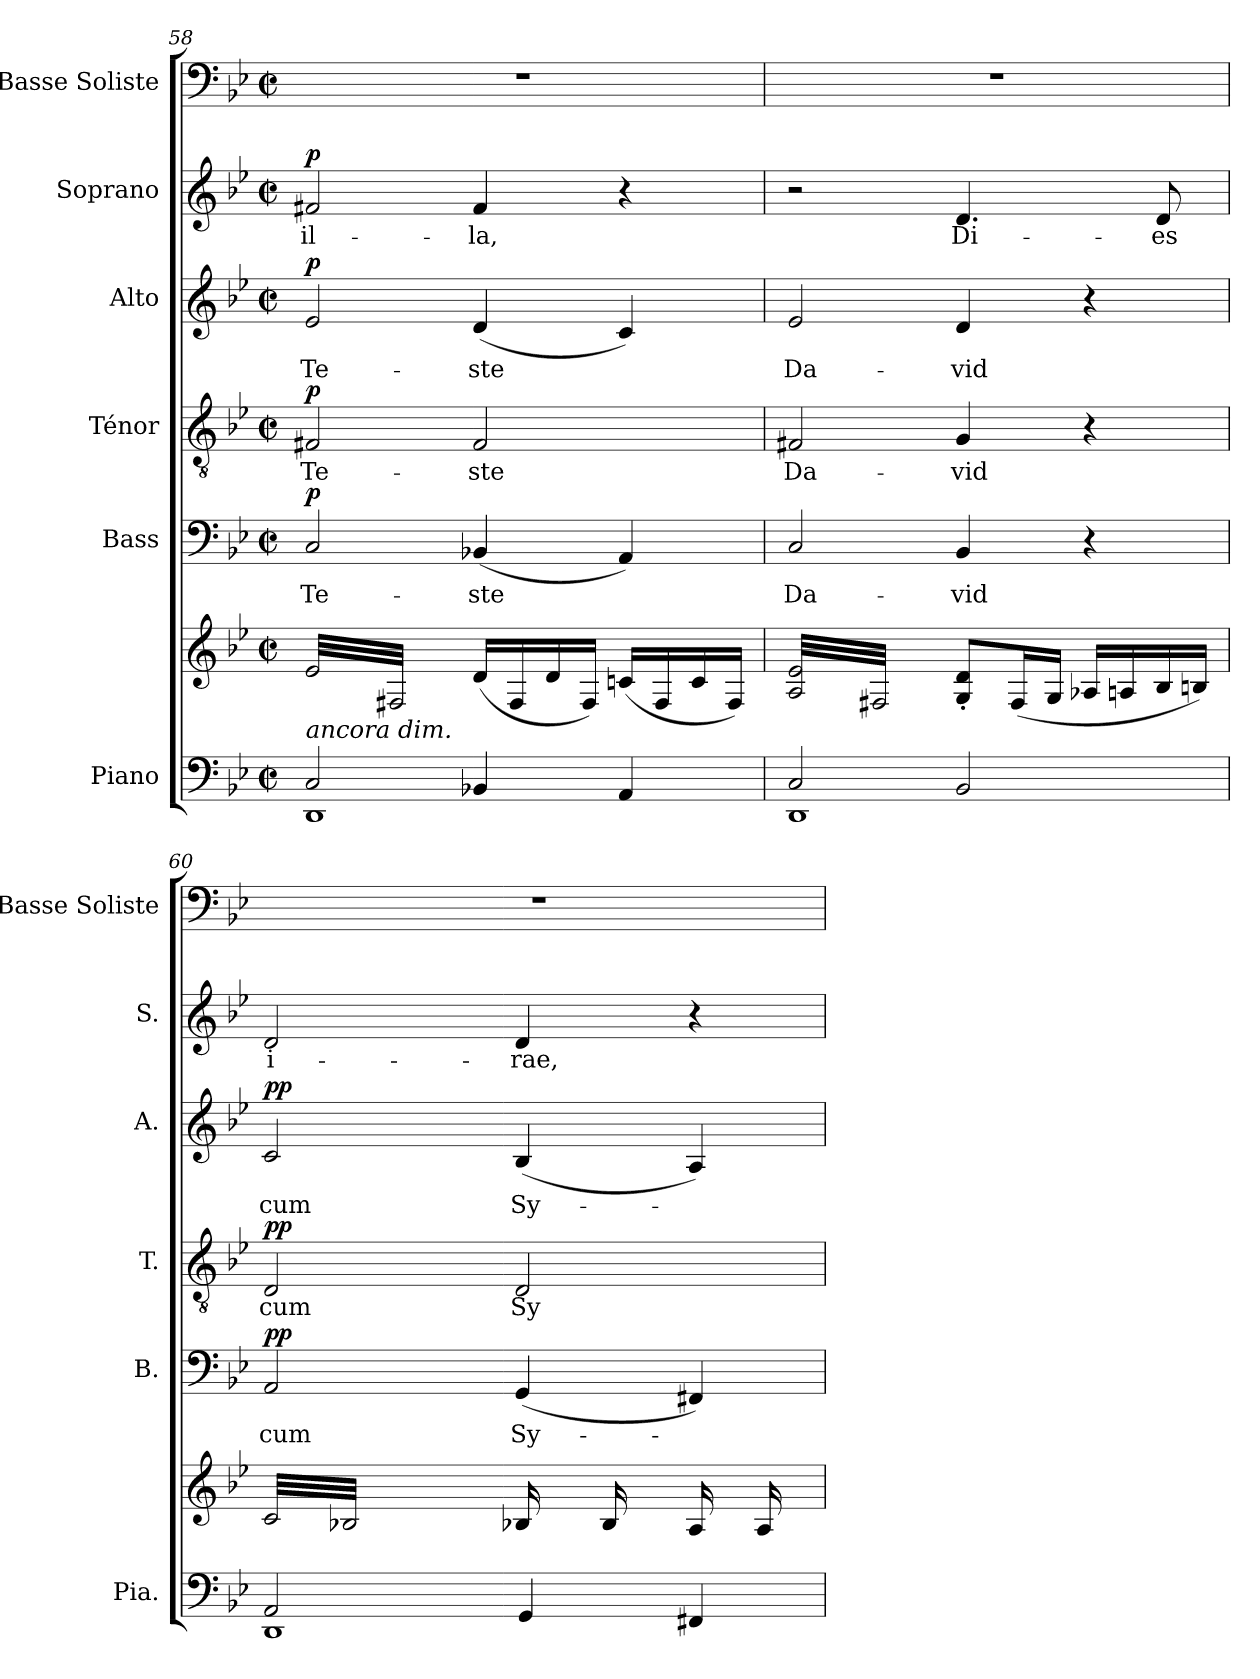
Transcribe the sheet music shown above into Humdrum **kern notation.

**kern	**kern	**kern	**text	**dynam	**kern	**text	**dynam	**kern	**text	**dynam	**kern	**text	**dynam	**kern
*part6	*part6	*part5	*part5	*part5	*part4	*part4	*part4	*part3	*part3	*part3	*part2	*part2	*part2	*part1
*staff7	*staff6	*staff5	*staff5	*staff5	*staff4	*staff4	*staff4	*staff3	*staff3	*staff3	*staff2	*staff2	*staff2	*staff1
*I"Piano	*	*I"Bass	*	*	*I"Ténor	*	*	*I"Alto	*	*	*I"Soprano	*	*	*I"Basse Soliste
*I'Pia.	*	*I'B.	*	*	*I'T.	*	*	*I'A.	*	*	*I'S.	*	*	*I'Basse Soliste
*clefF4	*clefG2	*clefF4	*	*	*clefGv2	*	*	*clefG2	*	*	*clefG2	*	*	*clefF4
*k[b-e-]	*k[b-e-]	*k[b-e-]	*	*	*k[b-e-]	*	*	*k[b-e-]	*	*	*k[b-e-]	*	*	*k[b-e-]
*M2/2	*M2/2	*M2/2	*	*	*M2/2	*	*	*M2/2	*	*	*M2/2	*	*	*M2/2
*met(c|)	*met(c|)	*met(c|)	*	*	*met(c|)	*	*	*met(c|)	*	*	*met(c|)	*	*	*met(c|)
=58	=58	=58	=58	=58	=58	=58	=58	=58	=58	=58	=58	=58	=58	=58
*^	*	*	*	*	*	*	*	*	*	*	*	*	*	*
!LO:TX:a:i:t=ancora dim.	!	!	!	!	!	!	!	!	!	!	!	!	!	!	!
!	!	!	!	!	!LO:DY:a	!	!	!LO:DY:a	!	!	!LO:DY:a	!	!	!LO:DY:a	!
*	*	*tremolo	*	*	*	*	*	*	*	*	*	*	*	*	*
2C/	1DD	(32e-/LLL	2C/	Te-	p	2F#X/	Te-	p	2e-/	Te-	p	2f#X/	il-	p	1r
.	.	32F#X/)	.	.	.	.	.	.	.	.	.	.	.	.	.
.	.	32e-/	.	.	.	.	.	.	.	.	.	.	.	.	.
.	.	32F#X/)	.	.	.	.	.	.	.	.	.	.	.	.	.
.	.	32e-/	.	.	.	.	.	.	.	.	.	.	.	.	.
.	.	32F#X/)	.	.	.	.	.	.	.	.	.	.	.	.	.
.	.	32e-/	.	.	.	.	.	.	.	.	.	.	.	.	.
.	.	32F#X/)	.	.	.	.	.	.	.	.	.	.	.	.	.
.	.	32e-/	.	.	.	.	.	.	.	.	.	.	.	.	.
.	.	32F#X/)	.	.	.	.	.	.	.	.	.	.	.	.	.
.	.	32e-/	.	.	.	.	.	.	.	.	.	.	.	.	.
.	.	32F#X/)	.	.	.	.	.	.	.	.	.	.	.	.	.
.	.	32e-/	.	.	.	.	.	.	.	.	.	.	.	.	.
.	.	32F#X/)	.	.	.	.	.	.	.	.	.	.	.	.	.
.	.	32e-/	.	.	.	.	.	.	.	.	.	.	.	.	.
.	.	32F#X/)JJJ	.	.	.	.	.	.	.	.	.	.	.	.	.
*	*	*Xtremolo	*	*	*	*	*	*	*	*	*	*	*	*	*
4BB-X/	.	(16d/LL	(4BB-X/	-ste	.	2F#/	-ste	.	(4d/	-ste	.	4f#/	-la,	.	.
.	.	.	.	.	.	.	.	.	.	.	.	.	.	.	.
.	.	16F#/	.	.	.	.	.	.	.	.	.	.	.	.	.
.	.	.	.	.	.	.	.	.	.	.	.	.	.	.	.
.	.	16d/	.	.	.	.	.	.	.	.	.	.	.	.	.
.	.	.	.	.	.	.	.	.	.	.	.	.	.	.	.
.	.	16F#/JJ)	.	.	.	.	.	.	.	.	.	.	.	.	.
.	.	.	.	.	.	.	.	.	.	.	.	.	.	.	.
4AA/	.	(16cn/LL	4AA/)	.	.	.	.	.	4c/)	.	.	4r	.	.	.
.	.	16F#/	.	.	.	.	.	.	.	.	.	.	.	.	.
.	.	16c/	.	.	.	.	.	.	.	.	.	.	.	.	.
.	.	16F#/JJ)	.	.	.	.	.	.	.	.	.	.	.	.	.
!!LO:LB:g=z
=59	=59	=59	=59	=59	=59	=59	=59	=59	=59	=59	=59	=59	=59	=59	=59
*	*	*tremolo	*	*	*	*	*	*	*	*	*	*	*	*	*
2C/	1DD	(32A/ 32e-/LLL	2C/	Da-	.	2F#X/	Da-	.	2e-/	Da-	.	2r	.	.	1r
.	.	32F#X/)	.	.	.	.	.	.	.	.	.	.	.	.	.
.	.	32A/ 32e-/	.	.	.	.	.	.	.	.	.	.	.	.	.
.	.	32F#X/)	.	.	.	.	.	.	.	.	.	.	.	.	.
.	.	32A/ 32e-/	.	.	.	.	.	.	.	.	.	.	.	.	.
.	.	32F#X/)	.	.	.	.	.	.	.	.	.	.	.	.	.
.	.	32A/ 32e-/	.	.	.	.	.	.	.	.	.	.	.	.	.
.	.	32F#X/)	.	.	.	.	.	.	.	.	.	.	.	.	.
.	.	32A/ 32e-/	.	.	.	.	.	.	.	.	.	.	.	.	.
.	.	32F#X/)	.	.	.	.	.	.	.	.	.	.	.	.	.
.	.	32A/ 32e-/	.	.	.	.	.	.	.	.	.	.	.	.	.
.	.	32F#X/)	.	.	.	.	.	.	.	.	.	.	.	.	.
.	.	32A/ 32e-/	.	.	.	.	.	.	.	.	.	.	.	.	.
.	.	32F#X/)	.	.	.	.	.	.	.	.	.	.	.	.	.
.	.	32A/ 32e-/	.	.	.	.	.	.	.	.	.	.	.	.	.
.	.	32F#X/)JJJ	.	.	.	.	.	.	.	.	.	.	.	.	.
*	*	*Xtremolo	*	*	*	*	*	*	*	*	*	*	*	*	*
2BB-/	.	8G/' 8d/'L	4BB-/	-vid	.	4G/	-vid	.	4d/	-vid	.	4.d/	Di-	.	.
.	.	.	.	.	.	.	.	.	.	.	.	.	.	.	.
.	.	.	.	.	.	.	.	.	.	.	.	.	.	.	.
.	.	.	.	.	.	.	.	.	.	.	.	.	.	.	.
.	.	(16F#/L	.	.	.	.	.	.	.	.	.	.	.	.	.
.	.	.	.	.	.	.	.	.	.	.	.	.	.	.	.
.	.	16G/JJ	.	.	.	.	.	.	.	.	.	.	.	.	.
.	.	.	.	.	.	.	.	.	.	.	.	.	.	.	.
.	.	16A-X/LL	4r	.	.	4r	.	.	4r	.	.	.	.	.	.
.	.	16An/	.	.	.	.	.	.	.	.	.	.	.	.	.
.	.	16B-/	.	.	.	.	.	.	.	.	.	8d/	-es	.	.
.	.	16Bn/JJ)	.	.	.	.	.	.	.	.	.	.	.	.	.
=60	=60	=60	=60	=60	=60	=60	=60	=60	=60	=60	=60	=60	=60	=60	=60
*	*^	*	*	*	*	*	*	*	*	*	*	*	*	*	*
!	!	!	!	!	!	!LO:DY:a	!	!	!LO:DY:a	!	!	!LO:DY:a	!	!	!	!
*	*	*	*tremolo	*	*	*	*	*	*	*	*	*	*	*	*	*
4ryy	2AA/	1DD	(32c/LLL	2AA/	cum	pp	2D/	cum	pp	2c/	cum	pp	2d/	i-	.	1r
.	.	.	32B-X/	.	.	.	.	.	.	.	.	.	.	.	.	.
.	.	.	32c/	.	.	.	.	.	.	.	.	.	.	.	.	.
.	.	.	32B-X/	.	.	.	.	.	.	.	.	.	.	.	.	.
.	.	.	32c/	.	.	.	.	.	.	.	.	.	.	.	.	.
.	.	.	32B-X/	.	.	.	.	.	.	.	.	.	.	.	.	.
.	.	.	32c/	.	.	.	.	.	.	.	.	.	.	.	.	.
.	.	.	32B-X/	.	.	.	.	.	.	.	.	.	.	.	.	.
*tremolo	*	*	*	*	*	*	*	*	*	*	*	*	*	*	*	*
32D/LLL	.	.	32c/	.	.	.	.	.	.	.	.	.	.	.	.	.
32D/	.	.	32B-X/	.	.	.	.	.	.	.	.	.	.	.	.	.
32D/	.	.	32c/	.	.	.	.	.	.	.	.	.	.	.	.	.
32D/	.	.	32B-X/	.	.	.	.	.	.	.	.	.	.	.	.	.
32D/	.	.	32c/	.	.	.	.	.	.	.	.	.	.	.	.	.
32D/	.	.	32B-X/	.	.	.	.	.	.	.	.	.	.	.	.	.
32D/	.	.	32c/	.	.	.	.	.	.	.	.	.	.	.	.	.
32D/	.	.	32B-X/JJJ	.	.	.	.	.	.	.	.	.	.	.	.	.
*	*	*	*Xtremolo	*	*	*	*	*	*	*	*	*	*	*	*	*
32D/	4GG/	.	16B-X/LL	(>4GG/	Sy-	.	2D/	Sy-	.	(>4B-/	Sy-	.	4d/	-rae,	.	.
32D/	.	.	.	.	.	.	.	.	.	.	.	.	.	.	.	.
32D/	.	.	16ryy	.	.	.	.	.	.	.	.	.	.	.	.	.
32D/	.	.	.	.	.	.	.	.	.	.	.	.	.	.	.	.
32D/	.	.	16B-/	.	.	.	.	.	.	.	.	.	.	.	.	.
32D/	.	.	.	.	.	.	.	.	.	.	.	.	.	.	.	.
32D/	.	.	16ryy	.	.	.	.	.	.	.	.	.	.	.	.	.
32D/JJJ	.	.	.	.	.	.	.	.	.	.	.	.	.	.	.	.
*Xtremolo	*	*	*	*	*	*	*	*	*	*	*	*	*	*	*	*
16ryy	4FF#X/	.	16A/LL	4FF#X/)	.	.	.	.	.	4A/)	.	.	4r	.	.	.
16D/	.	.	16ryy	.	.	.	.	.	.	.	.	.	.	.	.	.
16ryy	.	.	16A/	.	.	.	.	.	.	.	.	.	.	.	.	.
16D/JJ	.	.	16ryy	.	.	.	.	.	.	.	.	.	.	.	.	.
*v	*v	*v	*	*	*	*	*	*	*	*	*	*	*	*	*	*
=	=	=	=	=	=	=	=	=	=	=	=	=	=	=
*-	*-	*-	*-	*-	*-	*-	*-	*-	*-	*-	*-	*-	*-	*-
